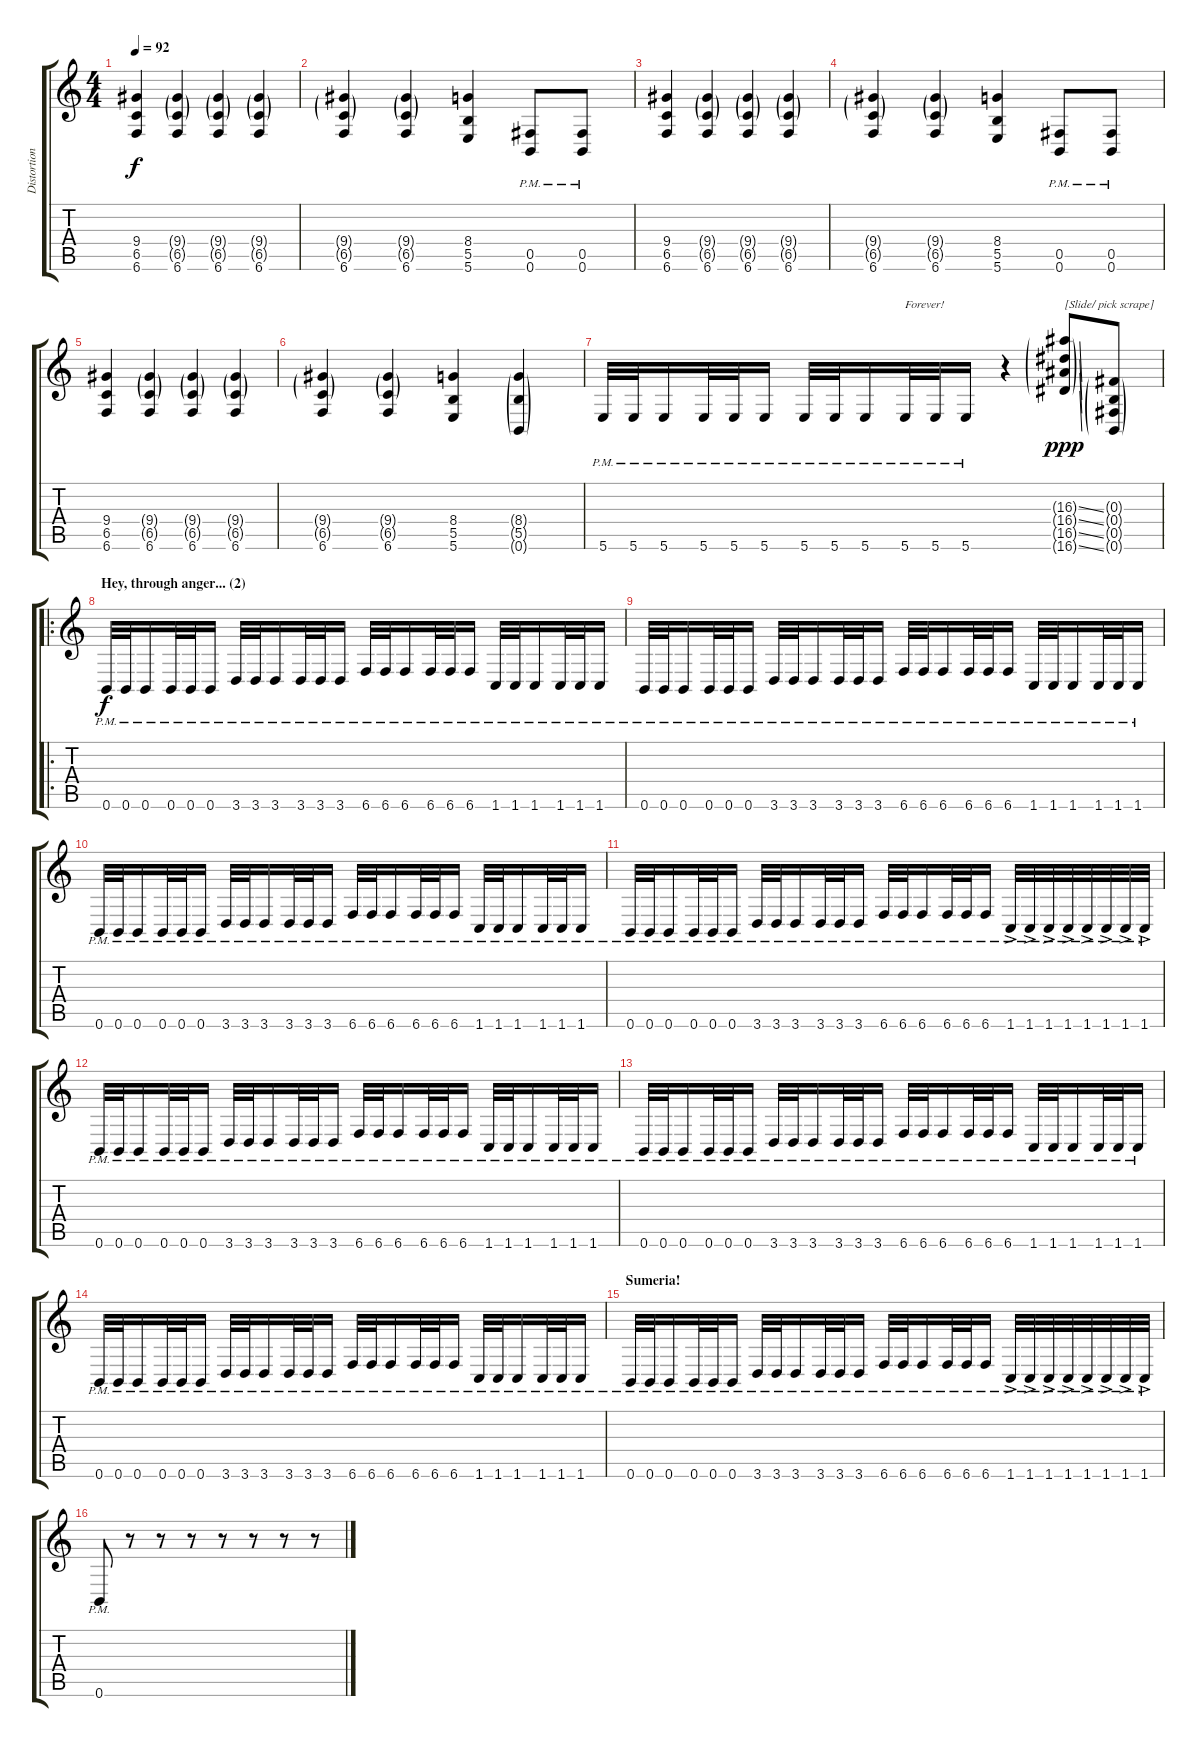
\track ("Distortion Guitar" "Distortion") {instrument distortionguitar}
\staff {score tabs}
\tuning (Eb4 B3 Gb3 B2 Gb2 B1) {hide}
\ts (4 4)
\tempo 92
\clef g2
\ks c
(9.4 6.5 6.6).4{dy f} (9.4{g} 6.5{g} 6.6).4 (9.4{g} 6.5{g} 6.6).4 (9.4{g} 6.5{g} 6.6).4 |
(9.4{g} 6.5{g} 6.6).4 (9.4{g} 6.5{g} 6.6).4 (8.4 5.5 5.6).4 (0.5{pm} 0.6{pm}).8 (0.5{pm} 0.6{pm}).8 |
(9.4 6.5 6.6).4 (9.4{g} 6.5{g} 6.6).4 (9.4{g} 6.5{g} 6.6).4 (9.4{g} 6.5{g} 6.6).4 |
(9.4{g} 6.5{g} 6.6).4 (9.4{g} 6.5{g} 6.6).4 (8.4 5.5 5.6).4 (0.5{pm} 0.6{pm}).8 (0.5{pm} 0.6{pm}).8 |
(9.4 6.5 6.6).4 (9.4{g} 6.5{g} 6.6).4 (9.4{g} 6.5{g} 6.6).4 (9.4{g} 6.5{g} 6.6).4 |
(9.4{g} 6.5{g} 6.6).4 (9.4{g} 6.5{g} 6.6).4 (8.4 5.5 5.6).4 (8.4{g} 5.5{g} 0.6{g}).4 |
5.6{pm}.32 5.6{pm}.32 5.6{pm}.16 5.6{pm}.32 5.6{pm}.32 5.6{pm}.16 5.6{pm}.32 5.6{pm}.32 5.6{pm}.16 5.6{pm}.32{txt "Forever!"} 5.6{pm}.32 5.6{pm}.16 r.4 (16.3{ss g} 16.4{ss g} 16.5{ss g} 16.6{ss g}).8{txt "[Slide/ pick scrape]" dy ppp} (0.3{g} 0.4{g} 0.5{g} 0.6{g}).8 |
\ro
\section ("" "Hey, through anger... (2)")
0.6{pm}.32{dy f} 0.6{pm}.32 0.6{pm}.16 0.6{pm}.32 0.6{pm}.32 0.6{pm}.16 3.6{pm}.32 3.6{pm}.32 3.6{pm}.16 3.6{pm}.32 3.6{pm}.32 3.6{pm}.16 6.6{pm}.32 6.6{pm}.32 6.6{pm}.16 6.6{pm}.32 6.6{pm}.32 6.6{pm}.16 1.6{pm}.32 1.6{pm}.32 1.6{pm}.16 1.6{pm}.32 1.6{pm}.32 1.6{pm}.16 |
0.6{pm}.32 0.6{pm}.32 0.6{pm}.16 0.6{pm}.32 0.6{pm}.32 0.6{pm}.16 3.6{pm}.32 3.6{pm}.32 3.6{pm}.16 3.6{pm}.32 3.6{pm}.32 3.6{pm}.16 6.6{pm}.32 6.6{pm}.32 6.6{pm}.16 6.6{pm}.32 6.6{pm}.32 6.6{pm}.16 1.6{pm}.32 1.6{pm}.32 1.6{pm}.16 1.6{pm}.32 1.6{pm}.32 1.6{pm}.16 |
0.6{pm}.32 0.6{pm}.32 0.6{pm}.16 0.6{pm}.32 0.6{pm}.32 0.6{pm}.16 3.6{pm}.32 3.6{pm}.32 3.6{pm}.16 3.6{pm}.32 3.6{pm}.32 3.6{pm}.16 6.6{pm}.32 6.6{pm}.32 6.6{pm}.16 6.6{pm}.32 6.6{pm}.32 6.6{pm}.16 1.6{pm}.32 1.6{pm}.32 1.6{pm}.16 1.6{pm}.32 1.6{pm}.32 1.6{pm}.16 |
0.6{pm}.32 0.6{pm}.32 0.6{pm}.16 0.6{pm}.32 0.6{pm}.32 0.6{pm}.16 3.6{pm}.32 3.6{pm}.32 3.6{pm}.16 3.6{pm}.32 3.6{pm}.32 3.6{pm}.16 6.6{pm}.32 6.6{pm}.32 6.6{pm}.16 6.6{pm}.32 6.6{pm}.32 6.6{pm}.16 1.6{ac pm}.32 1.6{ac pm}.32 1.6{ac pm}.32 1.6{ac pm}.32 1.6{ac pm}.32 1.6{ac pm}.32 1.6{ac pm}.32 1.6{ac pm}.32 |
0.6{pm}.32 0.6{pm}.32 0.6{pm}.16 0.6{pm}.32 0.6{pm}.32 0.6{pm}.16 3.6{pm}.32 3.6{pm}.32 3.6{pm}.16 3.6{pm}.32 3.6{pm}.32 3.6{pm}.16 6.6{pm}.32 6.6{pm}.32 6.6{pm}.16 6.6{pm}.32 6.6{pm}.32 6.6{pm}.16 1.6{pm}.32 1.6{pm}.32 1.6{pm}.16 1.6{pm}.32 1.6{pm}.32 1.6{pm}.16 |
0.6{pm}.32 0.6{pm}.32 0.6{pm}.16 0.6{pm}.32 0.6{pm}.32 0.6{pm}.16 3.6{pm}.32 3.6{pm}.32 3.6{pm}.16 3.6{pm}.32 3.6{pm}.32 3.6{pm}.16 6.6{pm}.32 6.6{pm}.32 6.6{pm}.16 6.6{pm}.32 6.6{pm}.32 6.6{pm}.16 1.6{pm}.32 1.6{pm}.32 1.6{pm}.16 1.6{pm}.32 1.6{pm}.32 1.6{pm}.16 |
0.6{pm}.32 0.6{pm}.32 0.6{pm}.16 0.6{pm}.32 0.6{pm}.32 0.6{pm}.16 3.6{pm}.32 3.6{pm}.32 3.6{pm}.16 3.6{pm}.32 3.6{pm}.32 3.6{pm}.16 6.6{pm}.32 6.6{pm}.32 6.6{pm}.16 6.6{pm}.32 6.6{pm}.32 6.6{pm}.16 1.6{pm}.32 1.6{pm}.32 1.6{pm}.16 1.6{pm}.32 1.6{pm}.32 1.6{pm}.16 |
\section ("" "Sumeria!")
0.6{pm}.32 0.6{pm}.32 0.6{pm}.16 0.6{pm}.32 0.6{pm}.32 0.6{pm}.16 3.6{pm}.32 3.6{pm}.32 3.6{pm}.16 3.6{pm}.32 3.6{pm}.32 3.6{pm}.16 6.6{pm}.32 6.6{pm}.32 6.6{pm}.16 6.6{pm}.32 6.6{pm}.32 6.6{pm}.16 1.6{ac pm}.32 1.6{ac pm}.32 1.6{ac pm}.32 1.6{ac pm}.32 1.6{ac pm}.32 1.6{ac pm}.32 1.6{ac pm}.32 1.6{ac pm}.32 |
0.6{pm}.8 r.8 r.8 r.8 r.8 r.8 r.8 r.8
